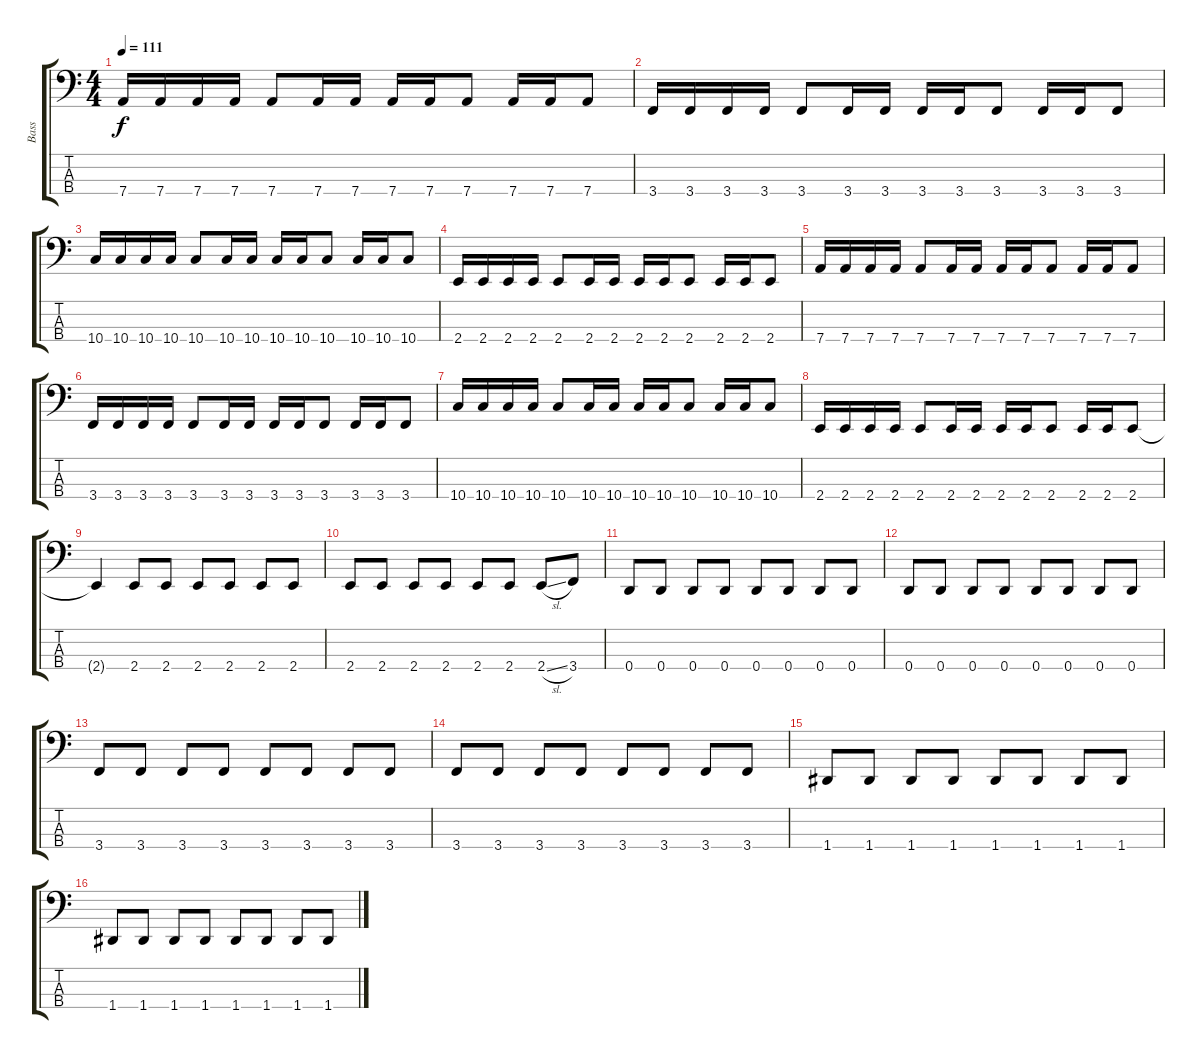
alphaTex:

\track ("Bass" "Bass") {instrument electricbasspick}
\staff {score tabs}
\tuning (F2 C2 G1 D1) {hide}
\ts (4 4)
\tempo 111
\clef f4
\ks c
7.4.16{dy f} 7.4.16 7.4.16 7.4.16 7.4.8 7.4.16 7.4.16 7.4.16 7.4.16 7.4.8 7.4.16 7.4.16 7.4.8 |
3.4.16 3.4.16 3.4.16 3.4.16 3.4.8 3.4.16 3.4.16 3.4.16 3.4.16 3.4.8 3.4.16 3.4.16 3.4.8 |
10.4.16 10.4.16 10.4.16 10.4.16 10.4.8 10.4.16 10.4.16 10.4.16 10.4.16 10.4.8 10.4.16 10.4.16 10.4.8 |
2.4.16 2.4.16 2.4.16 2.4.16 2.4.8 2.4.16 2.4.16 2.4.16 2.4.16 2.4.8 2.4.16 2.4.16 2.4.8 |
7.4.16 7.4.16 7.4.16 7.4.16 7.4.8 7.4.16 7.4.16 7.4.16 7.4.16 7.4.8 7.4.16 7.4.16 7.4.8 |
3.4.16 3.4.16 3.4.16 3.4.16 3.4.8 3.4.16 3.4.16 3.4.16 3.4.16 3.4.8 3.4.16 3.4.16 3.4.8 |
10.4.16 10.4.16 10.4.16 10.4.16 10.4.8 10.4.16 10.4.16 10.4.16 10.4.16 10.4.8 10.4.16 10.4.16 10.4.8 |
2.4.16 2.4.16 2.4.16 2.4.16 2.4.8 2.4.16 2.4.16 2.4.16 2.4.16 2.4.8 2.4.16 2.4.16 2.4.8 |
2.4{t}.4 2.4.8 2.4.8 2.4.8 2.4.8 2.4.8 2.4.8 |
2.4.8 2.4.8 2.4.8 2.4.8 2.4.8 2.4.8 2.4{sl}.8 3.4.8 |
0.4.8 0.4.8 0.4.8 0.4.8 0.4.8 0.4.8 0.4.8 0.4.8 |
0.4.8 0.4.8 0.4.8 0.4.8 0.4.8 0.4.8 0.4.8 0.4.8 |
3.4.8 3.4.8 3.4.8 3.4.8 3.4.8 3.4.8 3.4.8 3.4.8 |
3.4.8 3.4.8 3.4.8 3.4.8 3.4.8 3.4.8 3.4.8 3.4.8 |
1.4.8 1.4.8 1.4.8 1.4.8 1.4.8 1.4.8 1.4.8 1.4.8 |
1.4.8 1.4.8 1.4.8 1.4.8 1.4.8 1.4.8 1.4.8 1.4.8
